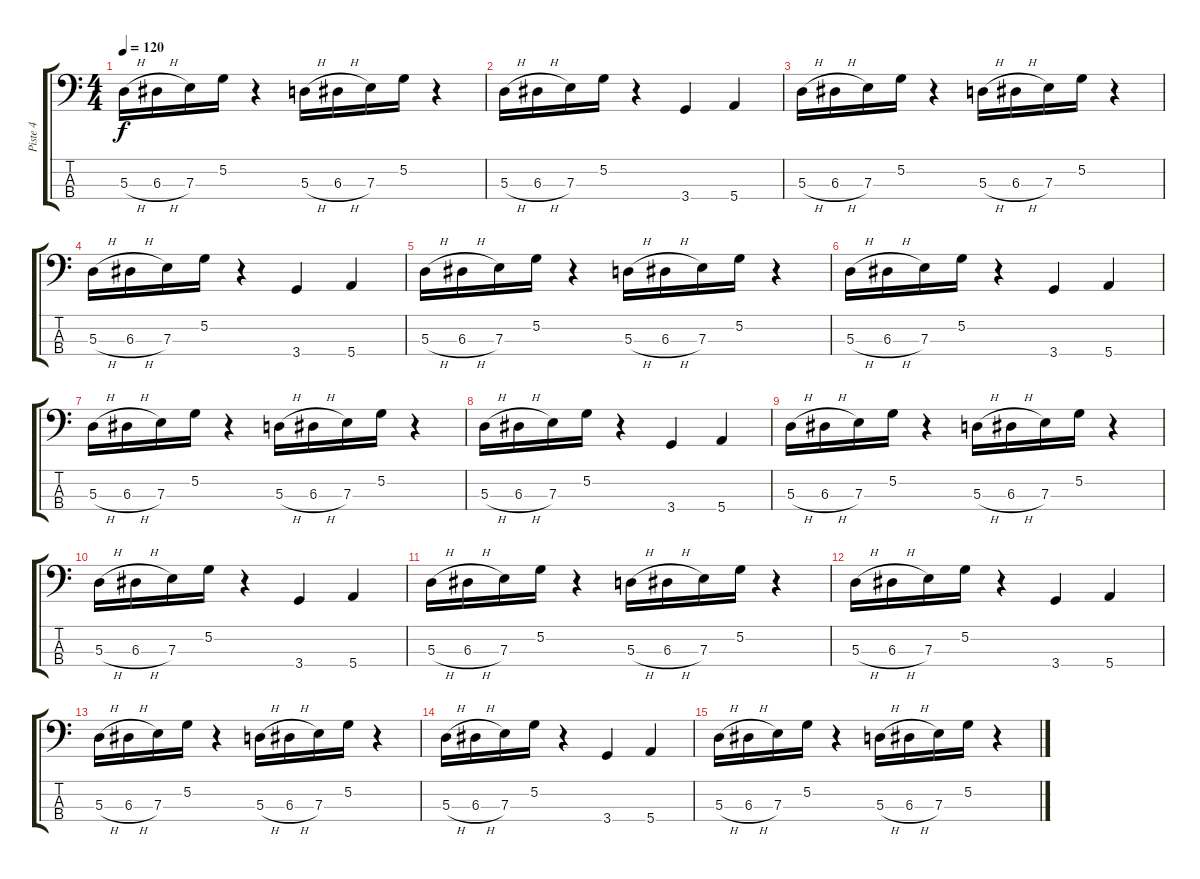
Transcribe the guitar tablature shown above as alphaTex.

\track ("Piste 4" "Piste 4") {instrument electricbassfinger}
\staff {score tabs}
\tuning (G2 D2 A1 E1) {hide}
\ts (4 4)
\tempo 120
\clef f4
\ks c
5.3{h}.16{dy f} 6.3{h}.16 7.3.16 5.2.16 r.4 5.3{h}.16 6.3{h}.16 7.3.16 5.2.16 r.4 |
5.3{h}.16 6.3{h}.16 7.3.16 5.2.16 r.4 3.4.4 5.4.4 |
5.3{h}.16 6.3{h}.16 7.3.16 5.2.16 r.4 5.3{h}.16 6.3{h}.16 7.3.16 5.2.16 r.4 |
5.3{h}.16 6.3{h}.16 7.3.16 5.2.16 r.4 3.4.4 5.4.4 |
5.3{h}.16 6.3{h}.16 7.3.16 5.2.16 r.4 5.3{h}.16 6.3{h}.16 7.3.16 5.2.16 r.4 |
5.3{h}.16 6.3{h}.16 7.3.16 5.2.16 r.4 3.4.4 5.4.4 |
5.3{h}.16 6.3{h}.16 7.3.16 5.2.16 r.4 5.3{h}.16 6.3{h}.16 7.3.16 5.2.16 r.4 |
5.3{h}.16 6.3{h}.16 7.3.16 5.2.16 r.4 3.4.4 5.4.4 |
5.3{h}.16 6.3{h}.16 7.3.16 5.2.16 r.4 5.3{h}.16 6.3{h}.16 7.3.16 5.2.16 r.4 |
5.3{h}.16 6.3{h}.16 7.3.16 5.2.16 r.4 3.4.4 5.4.4 |
5.3{h}.16 6.3{h}.16 7.3.16 5.2.16 r.4 5.3{h}.16 6.3{h}.16 7.3.16 5.2.16 r.4 |
5.3{h}.16 6.3{h}.16 7.3.16 5.2.16 r.4 3.4.4 5.4.4 |
5.3{h}.16 6.3{h}.16 7.3.16 5.2.16 r.4 5.3{h}.16 6.3{h}.16 7.3.16 5.2.16 r.4 |
5.3{h}.16 6.3{h}.16 7.3.16 5.2.16 r.4 3.4.4 5.4.4 |
5.3{h}.16 6.3{h}.16 7.3.16 5.2.16 r.4 5.3{h}.16 6.3{h}.16 7.3.16 5.2.16 r.4
